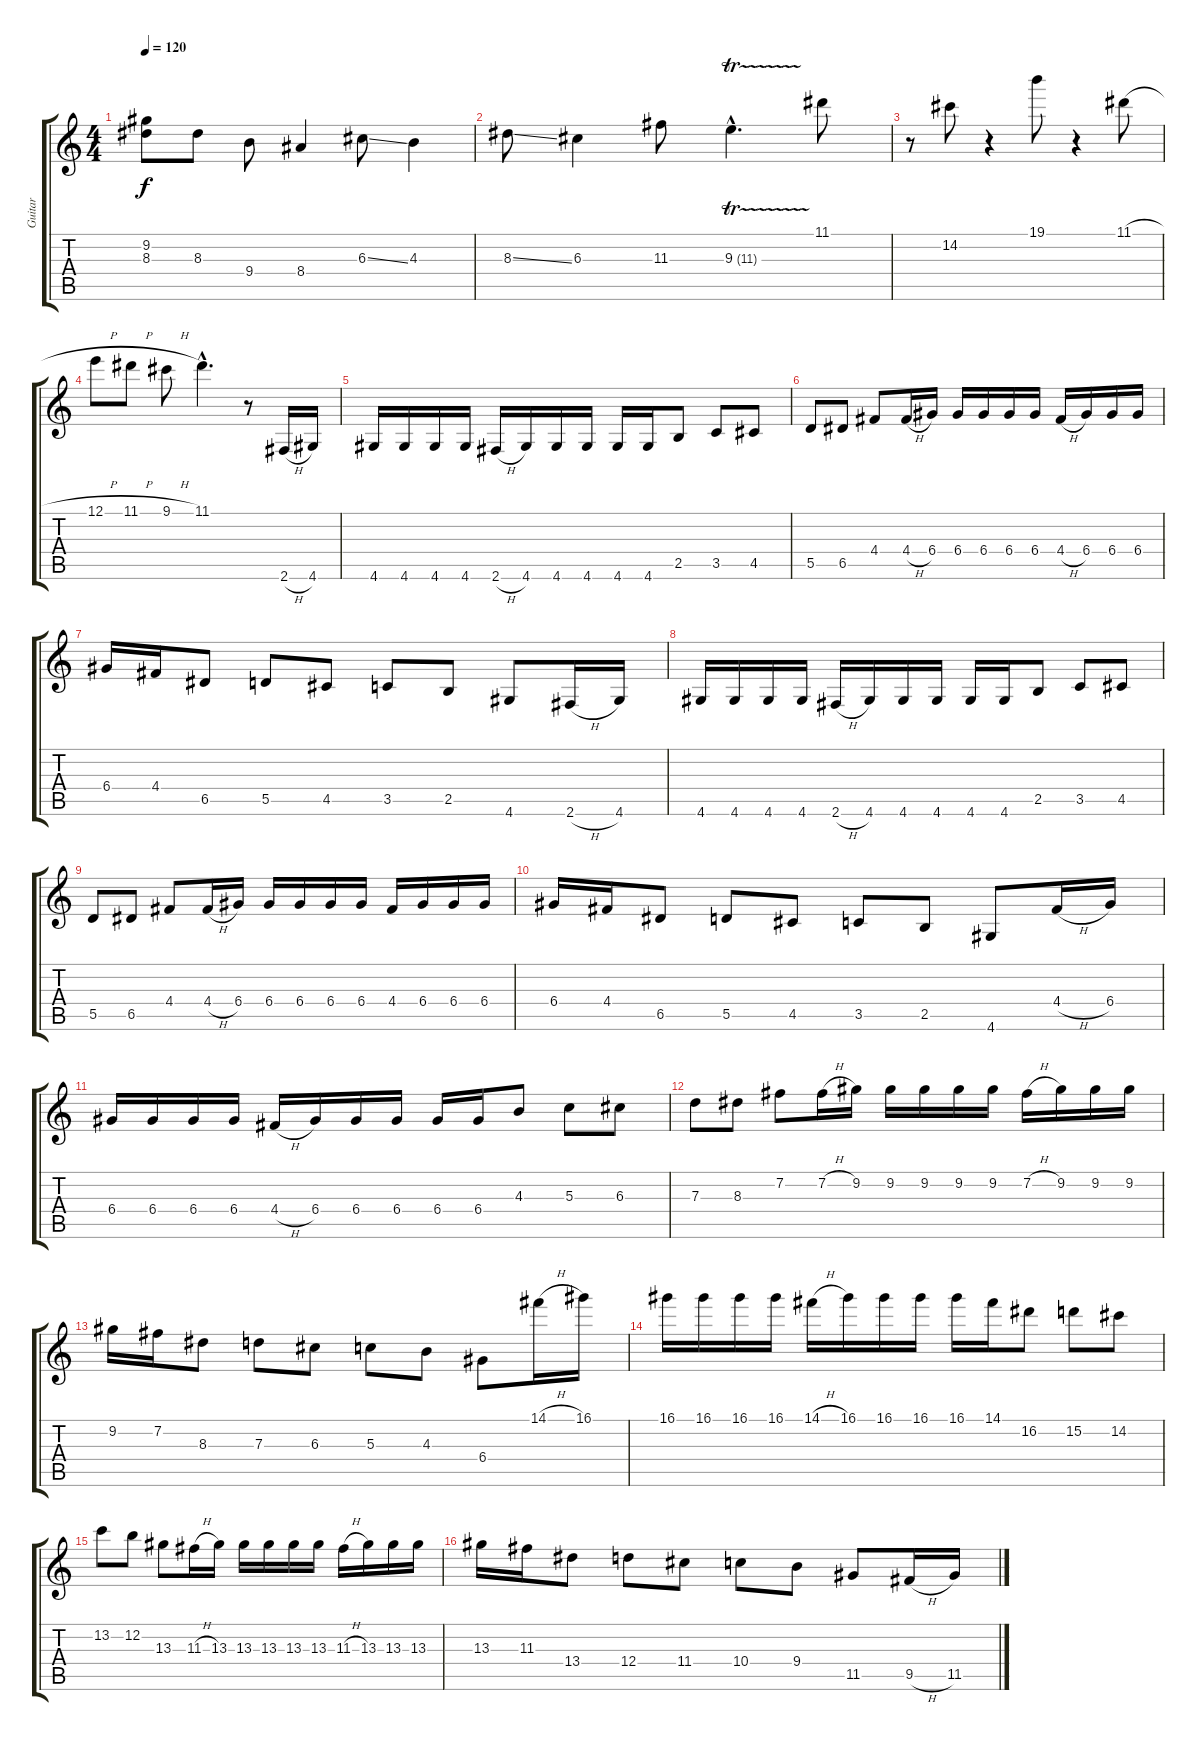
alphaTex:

\track ("Guitar" "Guitar") {instrument distortionguitar}
\staff {score tabs}
\tuning (E4 B3 G3 D3 A2 E2) {hide}
\ts (4 4)
\tempo 120
\clef g2
\ks c
(9.2 8.3).8{dy f} 8.3.8 9.4.8 8.4.4 6.3{ss}.8 4.3.4 |
8.3{ss}.8 6.3.4 11.3.8 9.3{tr (11 32) hac}.4{d} 11.1.8 |
r.8 14.2.8 r.4 19.1.8 r.4 11.1{h}.8 |
12.1{h}.8 11.1{h}.8 9.1{h}.8 11.1{hac}.4{d} r.8 2.6{h}.16 4.6.16 |
4.6.16 4.6.16 4.6.16 4.6.16 2.6{h}.16 4.6.16 4.6.16 4.6.16 4.6.16 4.6.16 2.5.8 3.5.8 4.5.8 |
5.5.8 6.5.8 4.4.8 4.4{h}.16 6.4.16 6.4.16 6.4.16 6.4.16 6.4.16 4.4{h}.16 6.4.16 6.4.16 6.4.16 |
6.4.16 4.4.16 6.5.8 5.5.8 4.5.8 3.5.8 2.5.8 4.6.8 2.6{h}.16 4.6.16 |
4.6.16 4.6.16 4.6.16 4.6.16 2.6{h}.16 4.6.16 4.6.16 4.6.16 4.6.16 4.6.16 2.5.8 3.5.8 4.5.8 |
5.5.8 6.5.8 4.4.8 4.4{h}.16 6.4.16 6.4.16 6.4.16 6.4.16 6.4.16 4.4.16 6.4.16 6.4.16 6.4.16 |
6.4.16 4.4.16 6.5.8 5.5.8 4.5.8 3.5.8 2.5.8 4.6.8 4.4{h}.16 6.4.16 |
6.4.16 6.4.16 6.4.16 6.4.16 4.4{h}.16 6.4.16 6.4.16 6.4.16 6.4.16 6.4.16 4.3.8 5.3.8 6.3.8 |
7.3.8 8.3.8 7.2.8 7.2{h}.16 9.2.16 9.2.16 9.2.16 9.2.16 9.2.16 7.2{h}.16 9.2.16 9.2.16 9.2.16 |
9.2.16 7.2.16 8.3.8 7.3.8 6.3.8 5.3.8 4.3.8 6.4.8 14.1{h}.16 16.1.16 |
16.1.16 16.1.16 16.1.16 16.1.16 14.1{h}.16 16.1.16 16.1.16 16.1.16 16.1.16 14.1.16 16.2.8 15.2.8 14.2.8 |
13.2.8 12.2.8 13.3.8 11.3{h}.16 13.3.16 13.3.16 13.3.16 13.3.16 13.3.16 11.3{h}.16 13.3.16 13.3.16 13.3.16 |
13.3.16 11.3.16 13.4.8 12.4.8 11.4.8 10.4.8 9.4.8 11.5.8 9.5{h}.16 11.5.16
